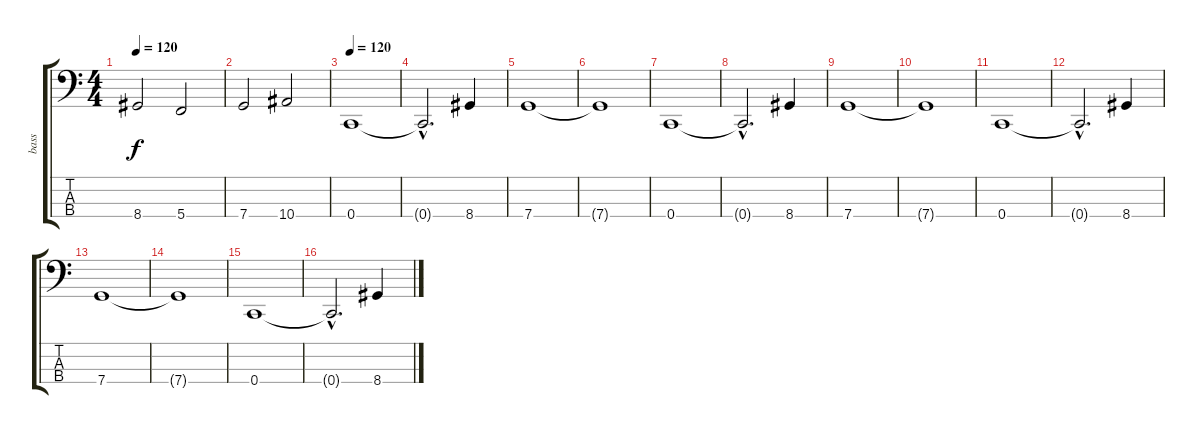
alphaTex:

\track ("bass" "bass") {instrument electricbasspick}
\staff {score tabs}
\tuning (F2 C2 G1 C1) {hide}
\ts (4 4)
\tempo 120
\clef f4
\ks c
8.4.2{dy f} 5.4.2 |
7.4.2 10.4.2 |
\tempo 120
0.4.1 |
0.4{hac t}.2{d} 8.4.4 |
7.4.1 |
7.4{t}.1 |
0.4.1 |
0.4{hac t}.2{d} 8.4.4 |
7.4.1 |
7.4{t}.1 |
0.4.1 |
0.4{hac t}.2{d} 8.4.4 |
7.4.1 |
7.4{t}.1 |
0.4.1 |
0.4{hac t}.2{d} 8.4.4
